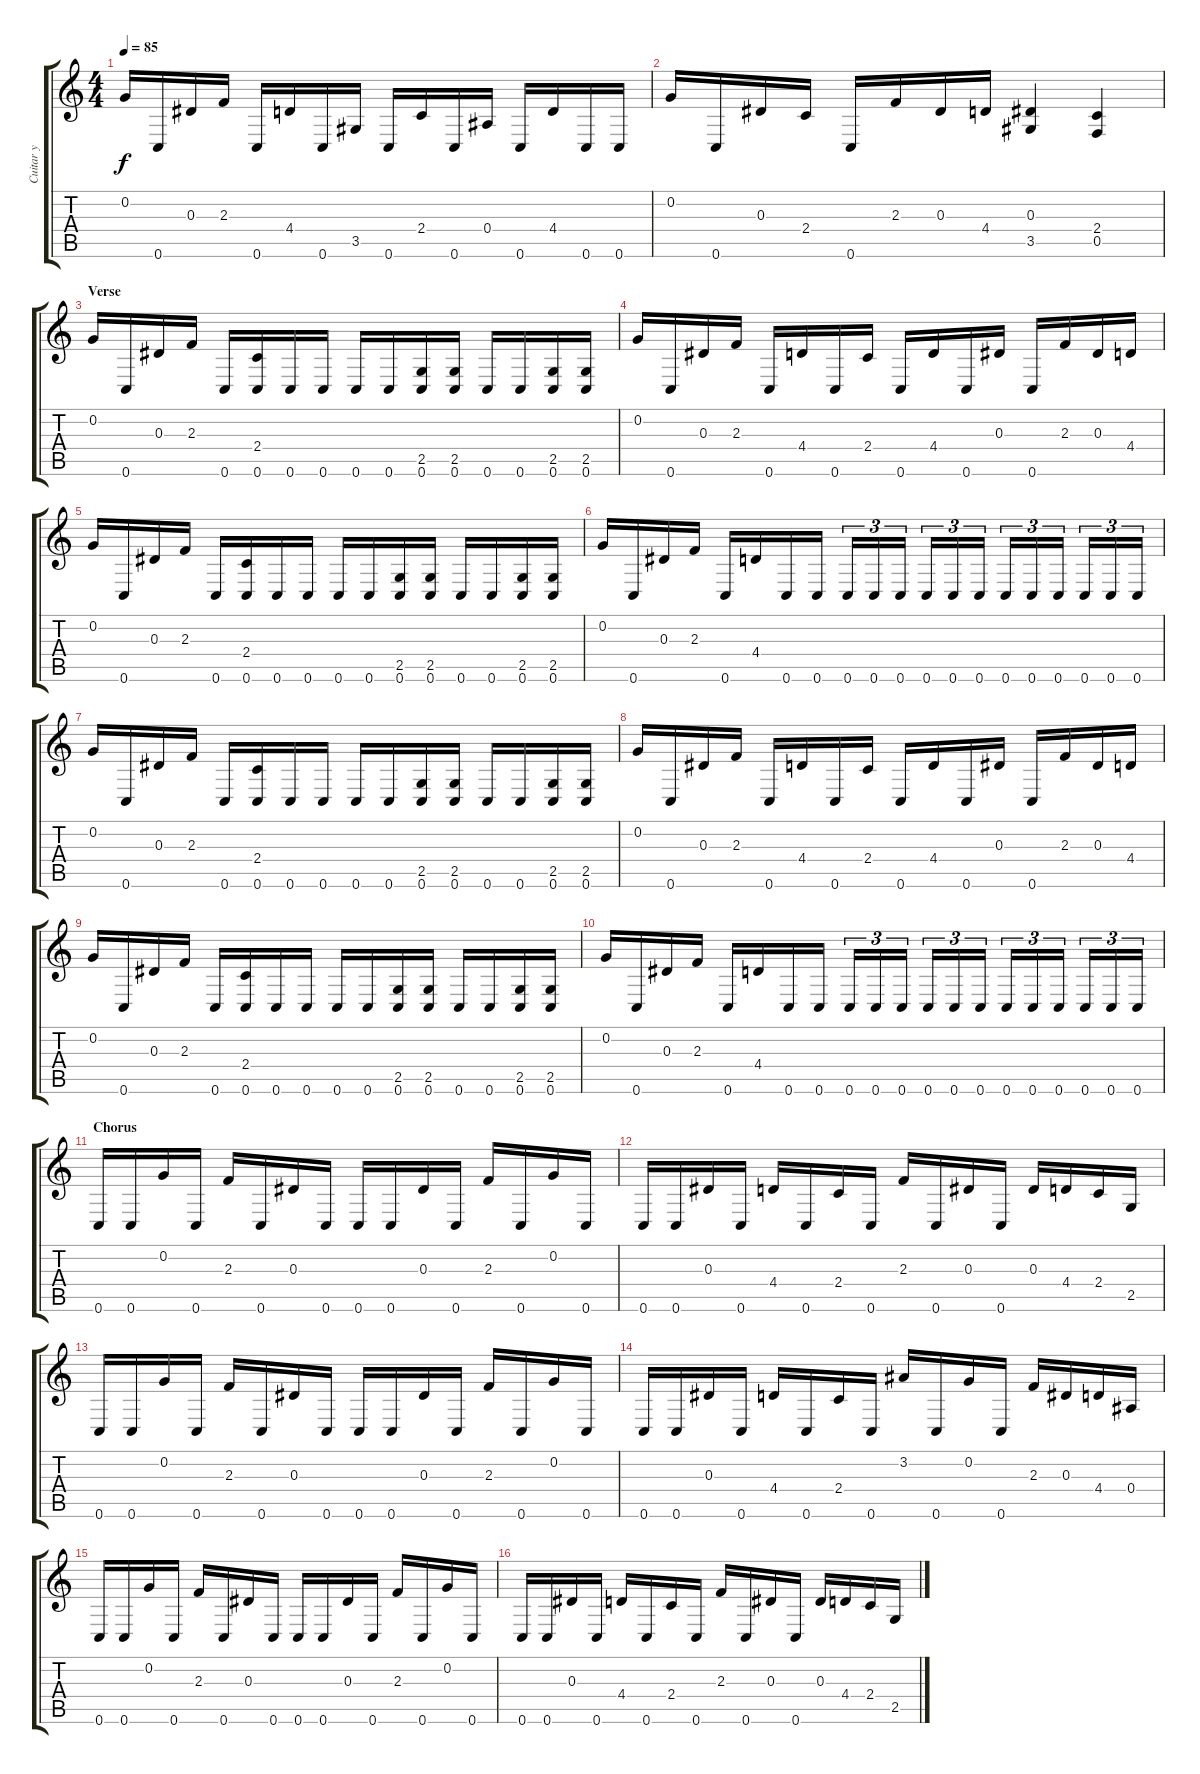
\track ("Cuitar y" "Cuitar y") {instrument overdrivenguitar}
\staff {score tabs}
\tuning (C4 G3 Eb3 Bb2 F2 C2) {hide}
\ts (4 4)
\tempo 85
\clef g2
\ks c
0.2.16{dy f} 0.6.16 0.3.16 2.3.16 0.6.16 4.4.16 0.6.16 3.5.16 0.6.16 2.4.16 0.6.16 0.4.16 0.6.16 4.4.16 0.6.16 0.6.16 |
0.2.16 0.6.16 0.3.16 2.4.16 0.6.16 2.3.16 0.3.16 4.4.16 (0.3 3.5).4 (2.4 0.5).4 |
\section ("" "Verse")
0.2.16 0.6.16 0.3.16 2.3.16 0.6.16 (2.4 0.6).16 0.6.16 0.6.16 0.6.16 0.6.16 (2.5 0.6).16 (2.5 0.6).16 0.6.16 0.6.16 (2.5 0.6).16 (2.5 0.6).16 |
0.2.16 0.6.16 0.3.16 2.3.16 0.6.16 4.4.16 0.6.16 2.4.16 0.6.16 4.4.16 0.6.16 0.3.16 0.6.16 2.3.16 0.3.16 4.4.16 |
0.2.16 0.6.16 0.3.16 2.3.16 0.6.16 (2.4 0.6).16 0.6.16 0.6.16 0.6.16 0.6.16 (2.5 0.6).16 (2.5 0.6).16 0.6.16 0.6.16 (2.5 0.6).16 (2.5 0.6).16 |
0.2.16 0.6.16 0.3.16 2.3.16 0.6.16 4.4.16 0.6.16 0.6.16 0.6.16{tu (3 2)} 0.6.16{tu (3 2)} 0.6.16{tu (3 2)} 0.6.16{tu (3 2)} 0.6.16{tu (3 2)} 0.6.16{tu (3 2)} 0.6.16{tu (3 2)} 0.6.16{tu (3 2)} 0.6.16{tu (3 2)} 0.6.16{tu (3 2)} 0.6.16{tu (3 2)} 0.6.16{tu (3 2)} |
0.2.16 0.6.16 0.3.16 2.3.16 0.6.16 (2.4 0.6).16 0.6.16 0.6.16 0.6.16 0.6.16 (2.5 0.6).16 (2.5 0.6).16 0.6.16 0.6.16 (2.5 0.6).16 (2.5 0.6).16 |
0.2.16 0.6.16 0.3.16 2.3.16 0.6.16 4.4.16 0.6.16 2.4.16 0.6.16 4.4.16 0.6.16 0.3.16 0.6.16 2.3.16 0.3.16 4.4.16 |
0.2.16 0.6.16 0.3.16 2.3.16 0.6.16 (2.4 0.6).16 0.6.16 0.6.16 0.6.16 0.6.16 (2.5 0.6).16 (2.5 0.6).16 0.6.16 0.6.16 (2.5 0.6).16 (2.5 0.6).16 |
0.2.16 0.6.16 0.3.16 2.3.16 0.6.16 4.4.16 0.6.16 0.6.16 0.6.16{tu (3 2)} 0.6.16{tu (3 2)} 0.6.16{tu (3 2)} 0.6.16{tu (3 2)} 0.6.16{tu (3 2)} 0.6.16{tu (3 2)} 0.6.16{tu (3 2)} 0.6.16{tu (3 2)} 0.6.16{tu (3 2)} 0.6.16{tu (3 2)} 0.6.16{tu (3 2)} 0.6.16{tu (3 2)} |
\section ("" "Chorus")
0.6.16 0.6.16 0.2.16 0.6.16 2.3.16 0.6.16 0.3.16 0.6.16 0.6.16 0.6.16 0.3.16 0.6.16 2.3.16 0.6.16 0.2.16 0.6.16 |
0.6.16 0.6.16 0.3.16 0.6.16 4.4.16 0.6.16 2.4.16 0.6.16 2.3.16 0.6.16 0.3.16 0.6.16 0.3.16 4.4.16 2.4.16 2.5.16 |
0.6.16 0.6.16 0.2.16 0.6.16 2.3.16 0.6.16 0.3.16 0.6.16 0.6.16 0.6.16 0.3.16 0.6.16 2.3.16 0.6.16 0.2.16 0.6.16 |
0.6.16 0.6.16 0.3.16 0.6.16 4.4.16 0.6.16 2.4.16 0.6.16 3.2.16 0.6.16 0.2.16 0.6.16 2.3.16 0.3.16 4.4.16 0.4.16 |
0.6.16 0.6.16 0.2.16 0.6.16 2.3.16 0.6.16 0.3.16 0.6.16 0.6.16 0.6.16 0.3.16 0.6.16 2.3.16 0.6.16 0.2.16 0.6.16 |
0.6.16 0.6.16 0.3.16 0.6.16 4.4.16 0.6.16 2.4.16 0.6.16 2.3.16 0.6.16 0.3.16 0.6.16 0.3.16 4.4.16 2.4.16 2.5.16
